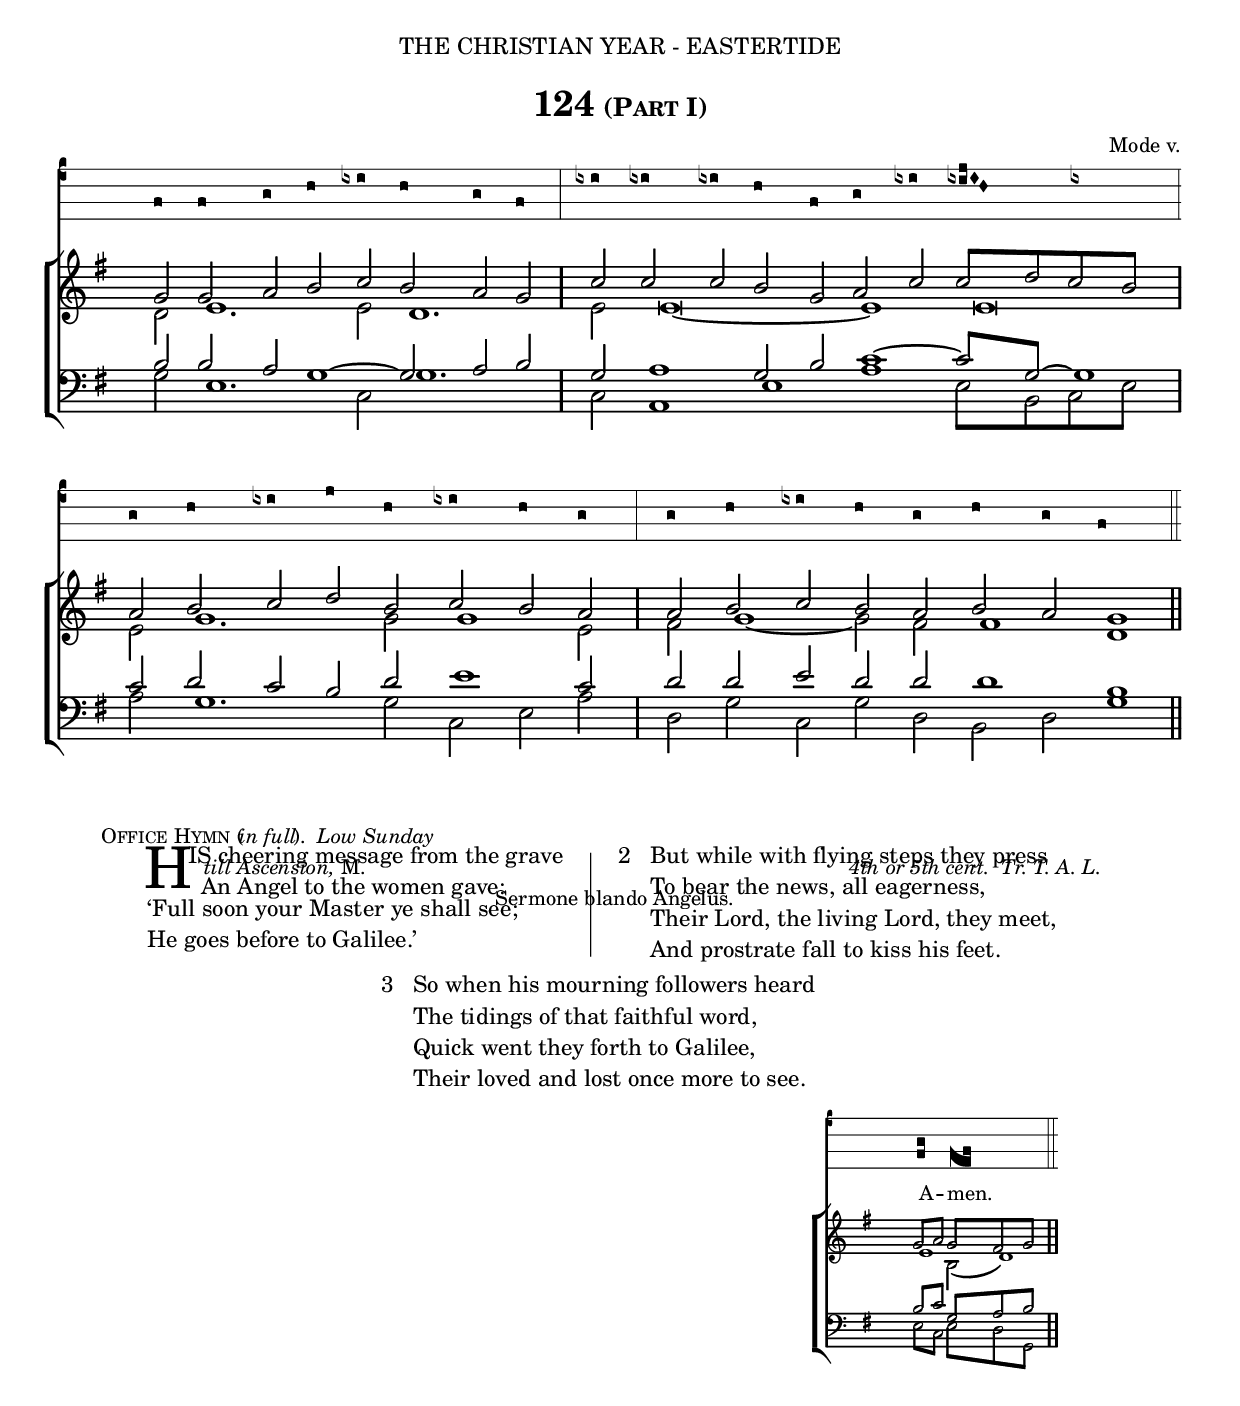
%%% 202.png
%%% Hymn 124 Part 1 His cheering message from the grave
%%% Version 1


\version "2.10"

\include "gregorian-init.ly"

\header {
  dedication = \markup { \center-align {  "THE CHRISTIAN YEAR - EASTERTIDE"
		\hspace #0.1 }}	
		title = \markup { "124" \large \smallCaps "(Part I)" }
  
  arranger = \markup { \small { "Mode v." }}
  
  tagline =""
}

%% macro settings for stemless long note which is 2x duration of regular white note    
ln = {\once \override NoteHead #'duration-log = #0 
           \once \override Stem #'stencil = ##f
           \once \override NoteColumn #'force-hshift = #0.4 }

%% a second set of macro settings for stemless long notes ( 2x duration of regular white note )
%% this one uses X-offset instead of force-hshift.
%% All long notes are offset slightly to the right with respect to any beamed notes which 
%% they are aligned with.  Normally, this is done with force-hshift.  
%% However, when 2 long notes occur one atop the other (i.e. in S + A pats or in T + B parts), then applying force-hshift
%% to both does not work.  Hence one note needs to be moved with the regular force-hshift in the \ln macro above,
%% while the other is moved with X-offset with the macro \lnb
%% In general force-hshift is preferred whenever possible as slurs are adjusted automatically, while X-offset especially
%% when used with a bottom slur often results in a slur starting too far to the left and which then needs manual adjustment. 

lnb = {\once \override NoteHead #'duration-log = #0 
           \once \override Stem #'stencil = ##f
           \once \override NoteHead #'X-offset = #0.8 }


%% settings to generate the double longnotes (breves)

brevenote = { \once \override NoteHead #'duration-log = #-1  
                \once \override NoteColumn #'force-hshift = #0.8 }

	   
%% moves plainsong accidentals leftwards so that they show up more clearly
moveacci = \once \override Accidental #'extra-offset = #'(-0.2 . 0 )

push = \once \override NoteHead #'X-offset = #'1

%%% plainsong voice

plainsong = \context VaticanaVoice  {  \relative c { 
	\clef "vaticana-do3"
	\set fontSize = #3
        \key c \major 

  f8 f8 g8 a8 \moveacci bes8 a8 g8 f8 \bar "|" 
      \moveacci bes!8  bes8  bes8 a8 f8 g8 \moveacci bes!8 \[ bes8 \pes c8 \inclinatum bes8 \inclinatum  a8 \] \bar "|" \break

  g8 a8 \moveacci bes!8 c8 a8 \moveacci bes!8 a8 g8 \bar "|" g8 a8 \moveacci bes!8 a8 g8 a8 g8 f4 \bar "||"
}}
  
  
%%% SATB voices

global = {
  \key g \major 
  \set Staff.midiInstrument = "church organ"
}


soprano = \relative c' {
	\autoBeamOff
  g'8 g a b c b a g \bar "|" c c c b g a c c[d c b] \bar "|" \break
  a b c d b c b a \bar "|" a b c b a b a \ln g4 \bar "||"
}


alto = \relative c' {
	\autoBeamOff
	
  d8 \ln e4. e8 \ln d4. \bar "|" e8 \brevenote e\breve *1/4 ~ \ln e4 \brevenote e\breve*1/4 \bar "|" \break
  e8 \ln g4. g8 \ln g4 e8 \bar "|" fis8 \ln g4 ~ g8 fis8 \ln fis4 \ln d4 \bar "||" 
}


tenor = \relative c { \clef bass
	\autoBeamOff

  b'8 b a \ln g4 ~ g8 a b \bar "|" g \ln a4 g8 b \lnb c4 ~ c8[g]~ \ln g4 \bar "|" \break
  c8 d c b d \ln e4 c8 \bar "|" d d e d d \ln d4 \ln b4 \bar "||" 
}

bass = \relative c { \clef bass
	\autoBeamOff
	
  g'8 \ln e4. c8 \ln g'4. \bar "|" c,8 \ln a4 \ln e'4 \ln a4 e8[b c e] \bar "|" \break
  a8 \ln g4. g8 c, e a \bar "|" d, g c, g' d b  d \ln g4 \bar "||"
}


#(ly:set-option 'point-and-click #f)

\book {

\paper {
 #(set-paper-size "a4")
%% annotate-spacing = ##t
 print-page-number = ##f
 ragged-last-bottom = ##t
 ragged-bottom = ##t
}

\score {	
  <<
  \new VaticanaStaff {\plainsong }
  \new ChoirStaff <<
   \new Staff = "upper" <<
      \context Voice = sopranos {\voiceOne \global \soprano }
      \context Voice = altos {\voiceTwo \global \alto }
                      >> 
   \new Staff = "lower" <<
      \context Voice = tenors {\voiceOne \global \tenor }
      \context Voice = bass {\voiceTwo \global \bass }
	             >> 
		 >>  
  >>

\layout {
	
  ragged-right = ##f
  ragged-last = ##f
  \context { \Score timing = ##f }
  \context { \Score \override TimeSignature #'transparent = ##t }
  \context { \Score \remove "Mark_engraver" }
  \context { \Staff \consists "Mark_engraver" }
  
  % *** Needed to produce beamed minims - which are quavers in disguise
  \context { \Staff \override NoteHead #'duration-log = #1 }
  \context { \Staff \override Stem #'flag-style = #'no-flag }
  
  \context { \VaticanaStaff
           % *** Increases distance between lines of staff  
           \override StaffSymbol #'staff-space = #1.6            
           % *** Changes staff to black instead of default red
           \revert StaffSymbol #'color
           % *** Makes clef bigger       
           \override Clef #'font-size = #3
           % *** Would make ledger lines black, if there were any
           \revert LedgerLineSpanner #'color
           % *** Makes terminal barline visible 
           \override BarLine #'transparent = ##f 
  	   % *** Remove custos
	   \remove Custos_engraver
	   % needed for certain tweaks
	   \consists "Mark_engraver"
           }
     }
} %%% score bracket 

%%% A separate score block to generate the midi minus the plainsong voice
%%% Since minims are quavers in disguise, tempo has to be set accordingly, tempo set to 2=80

\score {	
  \new ChoirStaff <<
   \new Staff = "upper" <<
      \context Voice = sopranos {\voiceOne \global \soprano }
      \context Voice = altos {\voiceTwo \global \alto }
                      >> 
   \new Staff = "lower" <<
      \context Voice = tenors {\voiceOne \global \tenor }
      \context Voice = bass {\voiceTwo \global \bass }
	             >> 
		 >>  

\midi { 
  \context { \Score tempoWholesPerMinute = #(ly:make-moment 80 8) }
       } 
}

%%% Lyric titles and attributions

\markup {
	\column {
	    \line { \small { \hspace #4 \smallCaps  "Office Hymn" "(" \hspace #-1 \italic "in full" \hspace #-1 ")." \italic " Low Sunday"  } }  
	    \line { \small { \hspace #14 \italic "till Ascension," "M."      \hspace #46 \italic "4th or 5th cent.  Tr. T. A. L." }}                                    
	     \line { \hspace #42 \small "Sermone blando Angelus." }
	} 
} 

\markup { \hspace #1 }

%%% Lyrics

%%% Main lyric block
%%% To fit on one page, lyrics are in 3 columns: column 1 (verses ), column 2 (a dividing line), column 3 (verses); centered last verse

\markup { \hspace #6  %%add space as necc. to center the entire block of lyrics
          \column { %%% super column for entire block of lyrics
	    \line { %% a master line of 3 columns, two for lyrics and one column of a separator line
		\column { %% column 1
	                 \column { %%verse 1 is a column of 2 lines  
	                  \line { \hspace #2.2 \column { \lower #2.4 \fontsize #8 "H" }   %%Drop Cap goes here
				  \hspace #-1.0    %% adjust this if other letters are too far from Drop Cap
				  \column  { \raise #0.0 "IS cheering message from the grave"
			                                 "  An Angel to the women gave:" } }   
	                  \line {  \hspace #2.5  %%adjust hspace until this line left edge is flush with Drop Cap
				   \lower  #1.56  %%adjust this until the line spacing looks right
				   \column {   
					   "‘Full soon your Master ye shall see;"
					   "He goes before to Galilee.’"
			  		}} 
			         } %%% finish verse 1
		}  %% finish Page column 1
		
	\hspace #2 %%adds horizontal space columns 1 and 2   
			   
	\column { \filled-box #'(0.0 . 0.1) #'( -9 . 1) #0 }   %%% Column 2. This is the line dviding the columns 1 and 3. 
			   	   
	\hspace #2 %%adds horizontal space between columns 2 and 3	
	
	\column { %%start page column 3		
			\line {"2  "
			   \column {	     
				   "But while with flying steps they press"
				   "To bear the news, all eagerness,"
				   "Their Lord, the living Lord, they meet,"
				   "And prostrate fall to kiss his feet."
			}} 
	    } %%% end column 3
     } %%% end master-line
     %%% centered last verse
                        \hspace #1
     			\line {\hspace #25 "3  "
			   \column {	     
			   "So when his mourning followers heard"
			   "The tidings of that faithful word,"
			   "Quick went they forth to Galilee,"
			   "Their loved and lost once more to see."
     			}}
     
   } %%% super column bracket
} %%% lyrics markup bracket


%%% Amen score block

\score {  	
  <<
    <<
  \new VaticanaStaff <<
  \context VaticanaVoice = "plainsongamen"  {  \relative c { 	  
	\set Score.timing = ##f
	\override Staff.Clef #'#'font-size = #3
	\clef "vaticana-do3"
	\set fontSize = #3
	\override Staff.StaffSymbol #'staff-space = #1.6
	 
        \[ f8 \pes g8 \]   \[
	    \override NoteHead #'extra-offset = #'(0.0 . -0.1 ) f8 
            \override NoteHead #'extra-offset = #'(-0.38 . 0.0 ) \flexa  e8 \pes 
            \override NoteHead #'extra-offset = #'(0.02 . 0.0 ) f8 \] }} 
                    >> 
 \new Lyrics = "lyrics" { s1 }
 \new ChoirStaff
   <<
   \context Staff = upper \with {  fontSize = #-3  \override StaffSymbol #'staff-space = #(magstep -2) } 
                              << 
	\context Voice = "sopranos" { \relative c' { 
	                                              \clef treble \global
	                                              \voiceOne g'8[ a] g8[ fis8 g8] \bar "||" }}
	\context Voice = "altos"    { \relative c' { 
	                                              \global
	                                              \voiceTwo  \ln e4 b8( \ln d4) \bar "||" }}
	                      >>
	\context Staff = lower \with { fontSize = #-3  \override StaffSymbol #'staff-space = #(magstep -2) } 
	                      <<
	\context Voice = "tenors" { \relative c { 
		                                  \clef bass  \global
	                                          \voiceThree  b'8[ c8] g8[ a8 b8] \bar "||" }}
	\context Voice = "basses" { \relative c { 
	                                          \clef bass  \global
						  \voiceFour e8[ c8] e8[ d8 g,8] \bar "||" }}
			        >> 
   >>
  \context Lyrics = "lyrics" \lyricsto "altos" { \override LyricText #'font-size = #-1  A -- men. }
  >>
>>

\header { breakbefore = ##f piece = " " opus = " " }

\layout {
     indent = 13\cm
     raggedright = ##t
     packed = ##f
     \context { \Score \override TimeSignature #'transparent = ##t }
     \context { \Score \override SeparationItem #'padding = #2 }
     \context { \Staff \override VerticalAxisGroup #'minimum-Y-extent = #'( -5 . 4) }
     \context { \Score \remove "Bar_number_engraver"
		timing = ##f 
              }
     \context { \Staff \override NoteHead #'duration-log = #1 }
     \context { \Staff \override Stem #'flag-style = #'no-flag }
     \context { \VaticanaStaff %%customize vaticana staff context 
	          \revert StaffSymbol #'color
		  \revert LedgerLineSpanner #'color
		  \override BarLine #'transparent = ##f 
		  \remove Custos_engraver
 	} 
} 

}

%%% Separate score block for Amen midi minus plainsong voice
%%% Since the minims are quavers in disguise, the tempo has to be adjusted accordingly. A tempo of 2=80 is set.

\score {  	
 \new ChoirStaff
   <<
   \context Staff = upper \with {  fontSize = #-3  \override StaffSymbol #'staff-space = #(magstep -2) } 
                              << 
		\context Voice = "sopranos" { \relative c' { 
	                                              \clef treble \global
	                                              \voiceOne g'8[ a] g8[ fis8 g8] \bar "||" }}
	\context Voice = "altos"    { \relative c' { 
	                                              \global
	                                              \voiceTwo  \ln e4 b8( \ln d4) \bar "||" }}
	                      >>
	\context Staff = lower \with { fontSize = #-3  \override StaffSymbol #'staff-space = #(magstep -2) } 
	                      <<
	\context Voice = "tenors" { \relative c { 
		                                  \clef bass  \global
	                                          \voiceThree  b'8[ c8] g8[ a8 b8] \bar "||" }}
	\context Voice = "basses" { \relative c { 
	                                          \clef bass  \global
						  \voiceFour e8[ c8] e8[ d8 g,8] \bar "||" }}
			        >> 
   >>
   
\midi {  
   \context {
       \Score 
       tempoWholesPerMinute = #(ly:make-moment 80 8) }
      }

}
	

} %% book bracket

